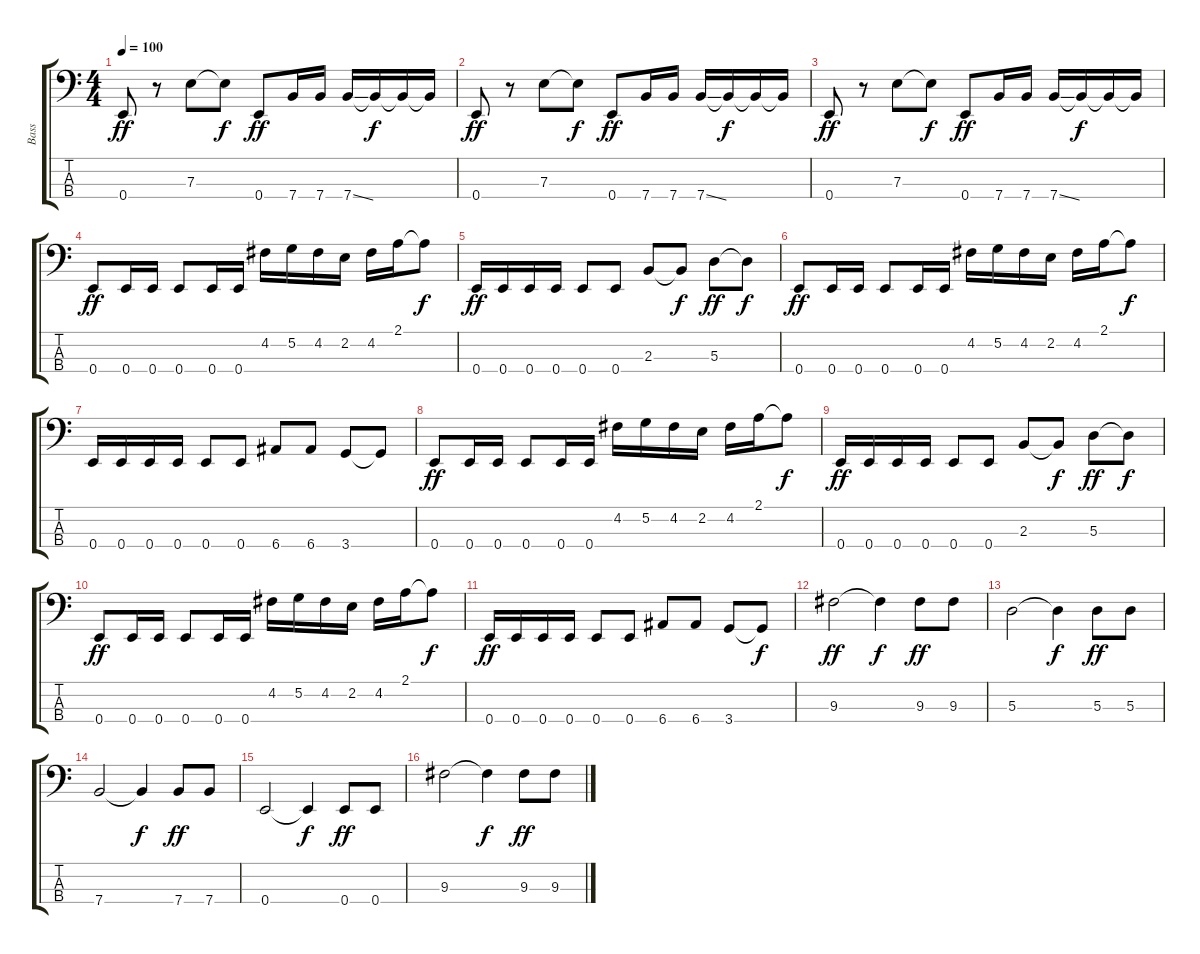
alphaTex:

\track ("Bass" "Bass") {instrument electricbasspick}
\staff {score tabs}
\tuning (G2 D2 A1 E1) {hide}
\ts (4 4)
\tempo 100
\clef f4
\ks c
0.4.8{dy ff} r.8 7.3.8 7.3{t}.8{dy f} 0.4.8{dy ff} 7.4.16 7.4.16 7.4{ss}.16 7.4{t}.16{dy f} 7.4{t}.16 7.4{t}.16 |
0.4.8{dy ff} r.8 7.3.8 7.3{t}.8{dy f} 0.4.8{dy ff} 7.4.16 7.4.16 7.4{ss}.16 7.4{t}.16{dy f} 7.4{t}.16 7.4{t}.16 |
0.4.8{dy ff} r.8 7.3.8 7.3{t}.8{dy f} 0.4.8{dy ff} 7.4.16 7.4.16 7.4{ss}.16 7.4{t}.16{dy f} 7.4{t}.16 7.4{t}.16 |
0.4.8{dy ff} 0.4.16 0.4.16 0.4.8 0.4.16 0.4.16 4.2.16 5.2.16 4.2.16 2.2.16 4.2.16 2.1.16 2.1{t}.8{dy f} |
0.4.16{dy ff} 0.4.16 0.4.16 0.4.16 0.4.8 0.4.8 2.3.8 2.3{t}.8{dy f} 5.3.8{dy ff} 5.3{t}.8{dy f} |
0.4.8{dy ff} 0.4.16 0.4.16 0.4.8 0.4.16 0.4.16 4.2.16 5.2.16 4.2.16 2.2.16 4.2.16 2.1.16 2.1{t}.8{dy f} |
0.4.16 0.4.16 0.4.16 0.4.16 0.4.8 0.4.8 6.4.8 6.4.8 3.4.8 3.4{t}.8 |
0.4.8{dy ff} 0.4.16 0.4.16 0.4.8 0.4.16 0.4.16 4.2.16 5.2.16 4.2.16 2.2.16 4.2.16 2.1.16 2.1{t}.8{dy f} |
0.4.16{dy ff} 0.4.16 0.4.16 0.4.16 0.4.8 0.4.8 2.3.8 2.3{t}.8{dy f} 5.3.8{dy ff} 5.3{t}.8{dy f} |
0.4.8{dy ff} 0.4.16 0.4.16 0.4.8 0.4.16 0.4.16 4.2.16 5.2.16 4.2.16 2.2.16 4.2.16 2.1.16 2.1{t}.8{dy f} |
0.4.16{dy ff} 0.4.16 0.4.16 0.4.16 0.4.8 0.4.8 6.4.8 6.4.8 3.4.8 3.4{t}.8{dy f} |
9.3.2{dy ff} 9.3{t}.4{dy f} 9.3.8{dy ff} 9.3.8 |
5.3.2 5.3{t}.4{dy f} 5.3.8{dy ff} 5.3.8 |
7.4.2 7.4{t}.4{dy f} 7.4.8{dy ff} 7.4.8 |
0.4.2 0.4{t}.4{dy f} 0.4.8{dy ff} 0.4.8 |
9.3.2 9.3{t}.4{dy f} 9.3.8{dy ff} 9.3.8
